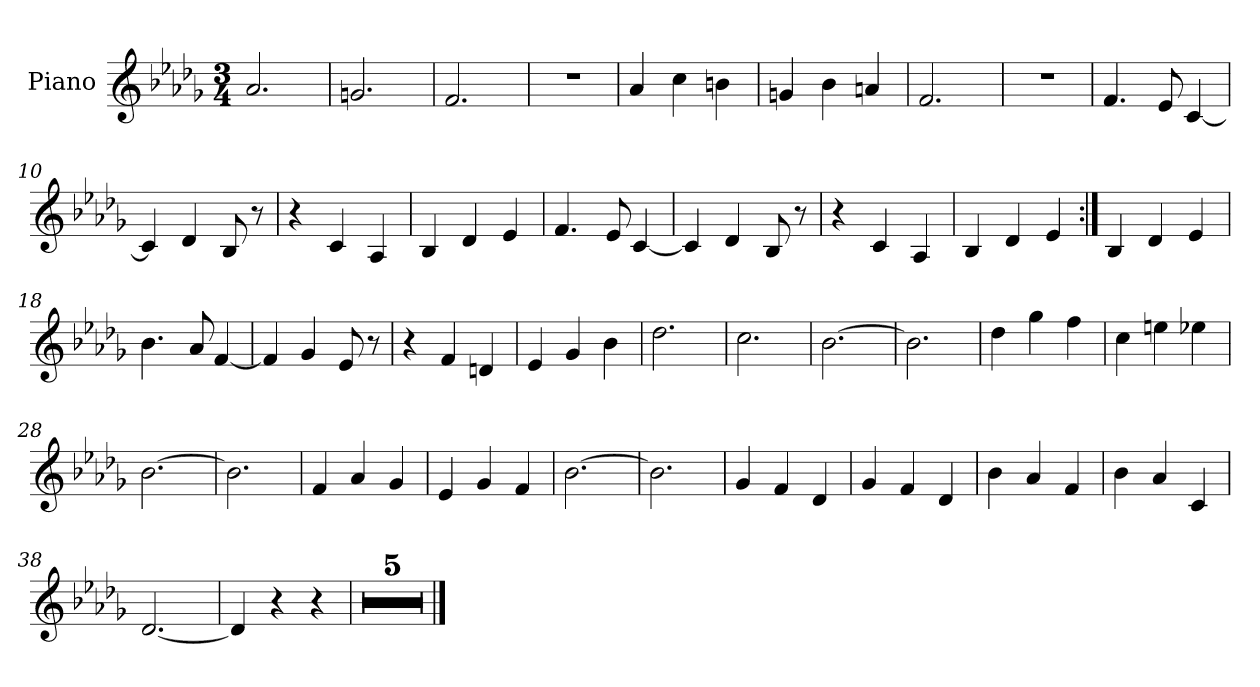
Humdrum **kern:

**kern
*part1
*staff1
*I"Piano
*I'Pno
*clefG2
*k[b-e-a-d-g-]
*D-:
*M3/4
=1
2.a-/
=2
2.gn/
=3
2.f/
=4
2.r
=5
4a-/
4cc\
4bn\
=6
4gn/
4b-\
4an/
=7
2.f/
=8
!LO:N:vis=1
2.r
!!LO:LB:g=z
=9
4.f/
8e-/
[4c/
=10
4c/]
4d-/
8B-/
8r
=11
4r
4c/
4A-/
=12
4B-/
4d-/
4e-/
=13
4.f/
8e-/
[4c/
=14
4c/]
4d-/
8B-/
8r
=15
4r
4c/
4A-/
=16
4B-/
4d-/
4e-/
!!LO:LB:g=z
=17:|!
4B-/
4d-/
4e-/
=18
4.b-\
8a-/
[4f/
=19
4f/]
4g-/
8e-/
8r
=20
4r
4f/
4dn/
=21
4e-/
4g-/
4b-\
=22
2.dd-\
!!LO:LB:g=z
=23
2.cc\
=24
[2.b-\
=25
2.b-\]
=26
4dd-\
4gg-\
4ff\
=27
4cc\
4een\
4ee-X\
=28
[2.b-\
=29
2.b-\]
=30
4f/
4a-/
4g-/
=31
4e-/
4g-/
4f/
=32
[2.b-\
=33
2.b-\]
!!LO:LB:g=z
=34
4g-/
4f/
4d-/
=35
4g-/
4f/
4d-/
=36
4b-\
4a-/
4f/
=37
4b-\
4a-/
4c/
=38
[2.d-/
=39
4d-/]
4r
4r
=40
2.r
=41
2.r
=42
2.r
=43
2.r
=44
2.r
==
*-
